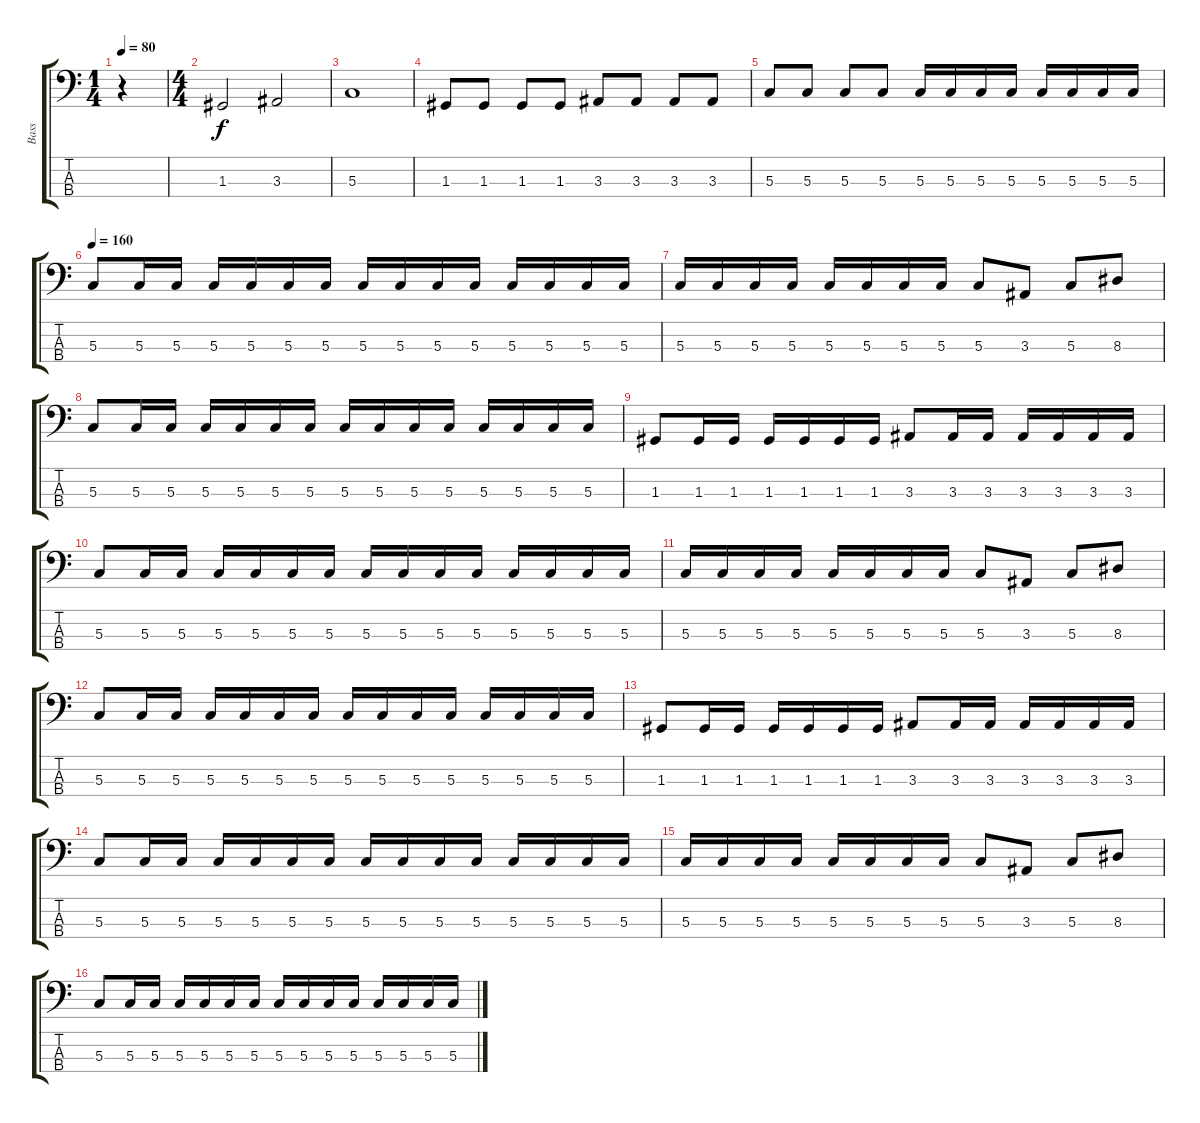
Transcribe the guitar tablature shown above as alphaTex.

\track ("Bass" "Bass") {instrument electricbasspick}
\staff {score tabs}
\tuning (F2 C2 G1 C1) {hide}
\ts (1 4)
\tempo 80
\clef f4
\ks c
r.4{dy f instrument electricbasspick} |
\ts (4 4)
1.3.2 3.3.2 |
5.3.1 |
1.3.8 1.3.8 1.3.8 1.3.8 3.3.8 3.3.8 3.3.8 3.3.8 |
5.3.8 5.3.8 5.3.8 5.3.8 5.3.16 5.3.16 5.3.16 5.3.16 5.3.16 5.3.16 5.3.16 5.3.16 |
\tempo 160
5.3.8 5.3.16 5.3.16 5.3.16 5.3.16 5.3.16 5.3.16 5.3.16 5.3.16 5.3.16 5.3.16 5.3.16 5.3.16 5.3.16 5.3.16 |
5.3.16 5.3.16 5.3.16 5.3.16 5.3.16 5.3.16 5.3.16 5.3.16 5.3.8 3.3.8 5.3.8 8.3.8 |
5.3.8 5.3.16 5.3.16 5.3.16 5.3.16 5.3.16 5.3.16 5.3.16 5.3.16 5.3.16 5.3.16 5.3.16 5.3.16 5.3.16 5.3.16 |
1.3.8 1.3.16 1.3.16 1.3.16 1.3.16 1.3.16 1.3.16 3.3.8 3.3.16 3.3.16 3.3.16 3.3.16 3.3.16 3.3.16 |
5.3.8 5.3.16 5.3.16 5.3.16 5.3.16 5.3.16 5.3.16 5.3.16 5.3.16 5.3.16 5.3.16 5.3.16 5.3.16 5.3.16 5.3.16 |
5.3.16 5.3.16 5.3.16 5.3.16 5.3.16 5.3.16 5.3.16 5.3.16 5.3.8 3.3.8 5.3.8 8.3.8 |
5.3.8 5.3.16 5.3.16 5.3.16 5.3.16 5.3.16 5.3.16 5.3.16 5.3.16 5.3.16 5.3.16 5.3.16 5.3.16 5.3.16 5.3.16 |
1.3.8 1.3.16 1.3.16 1.3.16 1.3.16 1.3.16 1.3.16 3.3.8 3.3.16 3.3.16 3.3.16 3.3.16 3.3.16 3.3.16 |
5.3.8 5.3.16 5.3.16 5.3.16 5.3.16 5.3.16 5.3.16 5.3.16 5.3.16 5.3.16 5.3.16 5.3.16 5.3.16 5.3.16 5.3.16 |
5.3.16 5.3.16 5.3.16 5.3.16 5.3.16 5.3.16 5.3.16 5.3.16 5.3.8 3.3.8 5.3.8 8.3.8 |
5.3.8 5.3.16 5.3.16 5.3.16 5.3.16 5.3.16 5.3.16 5.3.16 5.3.16 5.3.16 5.3.16 5.3.16 5.3.16 5.3.16 5.3.16
